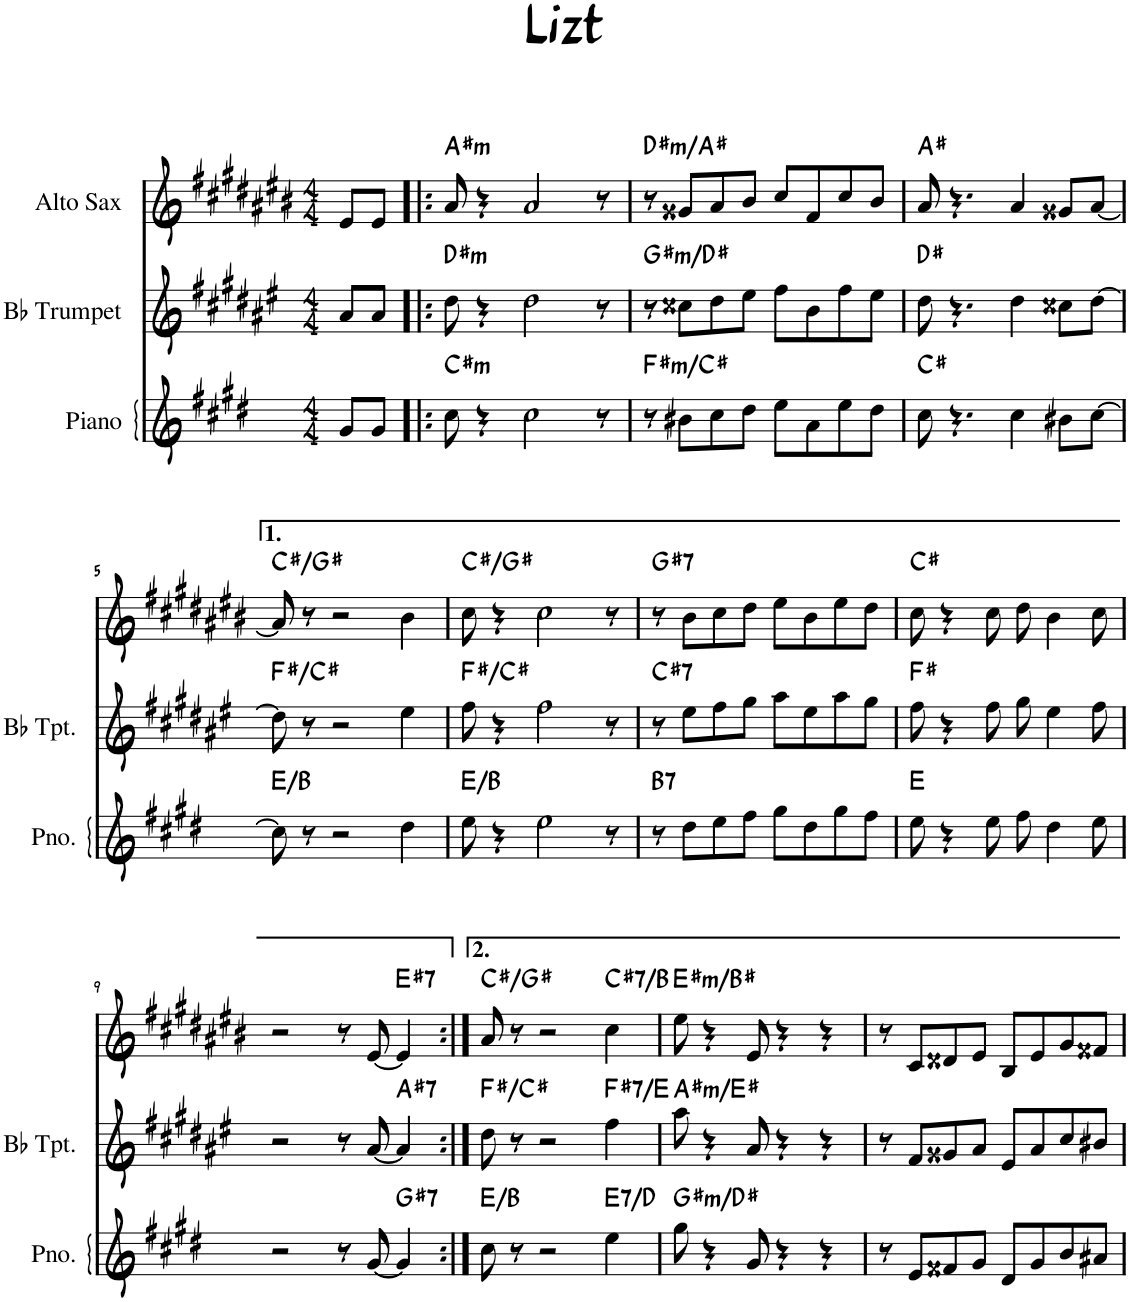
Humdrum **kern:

**kern	**harte	**kern	**harte	**kern	**harte
*part3	*part3	*part2	*part2	*part1	*part1
*staff3	*	*staff2	*	*staff1	*
*I"Piano	*	*I"Bb Trumpet	*	*I"Alto Sax	*
*I'Pno.	*	*I'Bb Tpt.	*	*I'Sax	*
*clefG2	*	*clefG2	*	*clefG2	*
*	*	*Trd1c2	*	*Trd5c9	*
*k[f#c#g#d#]	*	*k[f#c#g#d#a#e#]	*	*k[f#c#g#d#a#e#b#]	*
*M4/4	*	*M4/4	*	*M4/4	*
=1	=1	=1	=1	=1	=1
8g#/L	.	8a#/L	.	8e#/L	.
8g#/J	.	8a#/J	.	8e#/J	.
=2!|:	=2!|:	=2!|:	=2!|:	=2!|:	=2!|:
!	!LO:H:kt=m	!	!LO:H:kt=m	!	!LO:H:kt=m
8cc#\	C#:min	8dd#\	D#:min	8a#/	A#:min
4r	.	4r	.	4r	.
2cc#\	.	2dd#\	.	2a#/	.
8r	.	8r	.	8r	.
=3	=3	=3	=3	=3	=3
!	!LO:H:kt=m	!	!LO:H:kt=m	!	!LO:H:kt=m
8r	F#:min/5	8r	G#:min/5	8r	D#:min/5
8b#X\L	.	8cc##X\L	.	8g##X/L	.
8cc#\	.	8dd#\	.	8a#/	.
8dd#\J	.	8ee#\J	.	8b#/J	.
8ee\L	.	8ff#\L	.	8cc#/L	.
8a\	.	8b\	.	8f#/	.
8ee\	.	8ff#\	.	8cc#/	.
8dd#\J	.	8ee#\J	.	8b#/J	.
=4	=4	=4	=4	=4	=4
8cc#\	C#:maj	8dd#\	D#:maj	8a#/	A#:maj
4.r	.	4.r	.	4.r	.
4cc#\	.	4dd#\	.	4a#/	.
8b#X\L	.	8cc##X\L	.	8g##X/L	.
[8cc#\J	.	[8dd#\J	.	[8a#/J	.
!!LO:LB:g=z
=5	=5	=5	=5	=5	=5
8cc#\]	E:maj/5	8dd#\]	F#:maj/5	8a#/]	C#:maj/5
8r	.	8r	.	8r	.
2r	.	2r	.	2r	.
4dd#\	.	4ee#\	.	4b#\	.
=6	=6	=6	=6	=6	=6
8ee\	E:maj/5	8ff#\	F#:maj/5	8cc#\	C#:maj/5
4r	.	4r	.	4r	.
2ee\	.	2ff#\	.	2cc#\	.
8r	.	8r	.	8r	.
=7	=7	=7	=7	=7	=7
!	!LO:H:kt=7	!	!LO:H:kt=7	!	!LO:H:kt=7
8r	B:7	8r	C#:7	8r	G#:7
8dd#\L	.	8ee#\L	.	8b#\L	.
8ee\	.	8ff#\	.	8cc#\	.
8ff#\J	.	8gg#\J	.	8dd#\J	.
8gg#\L	.	8aa#\L	.	8ee#\L	.
8dd#\	.	8ee#\	.	8b#\	.
8gg#\	.	8aa#\	.	8ee#\	.
8ff#\J	.	8gg#\J	.	8dd#\J	.
=8	=8	=8	=8	=8	=8
8ee\	E:maj	8ff#\	F#:maj	8cc#\	C#:maj
4r	.	4r	.	4r	.
8ee\	.	8ff#\	.	8cc#\	.
8ff#\	.	8gg#\	.	8dd#\	.
4dd#\	.	4ee#\	.	4b#\	.
8ee\	.	8ff#\	.	8cc#\	.
!!LO:LB:g=z
=9	=9	=9	=9	=9	=9
2r	.	2r	.	2r	.
8r	.	8r	.	8r	.
[8g#/	.	[8a#/	.	[8e#/	.
!	!LO:H:kt=7	!	!LO:H:kt=7	!	!LO:H:kt=7
4g#/]	G#:7	4a#/]	A#:7	4e#/]	E#:7
=10:|!	=10:|!	=10:|!	=10:|!	=10:|!	=10:|!
8cc#\	E:maj/5	8dd#\	F#:maj/5	8a#/	C#:maj/5
8r	.	8r	.	8r	.
2r	.	2r	.	2r	.
!	!LO:H:kt=7	!	!LO:H:kt=7	!	!LO:H:kt=7
4ee\	E:7/b7	4ff#\	F#:7/b7	4cc#\	C#:7/b7
=11	=11	=11	=11	=11	=11
!	!LO:H:kt=m	!	!LO:H:kt=m	!	!LO:H:kt=m
8gg#\	G#:min/5	8aa#\	A#:min/5	8ee#\	E#:min/5
4r	.	4r	.	4r	.
8g#/	.	8a#/	.	8e#/	.
4r	.	4r	.	4r	.
4r	.	4r	.	4r	.
=12	=12	=12	=12	=12	=12
8r	.	8r	.	8r	.
8e/L	.	8f#/L	.	8c#/L	.
8f##X/	.	8g##X/	.	8d##X/	.
8g#/J	.	8a#/J	.	8e#/J	.
8d#/L	.	8e#/L	.	8B#/L	.
8g#/	.	8a#/	.	8e#/	.
8b/	.	8cc#/	.	8g#/	.
8a#X/J	.	8b#X/J	.	8f##X/J	.
=	=	=	=	=	=
*-	*-	*-	*-	*-	*-
